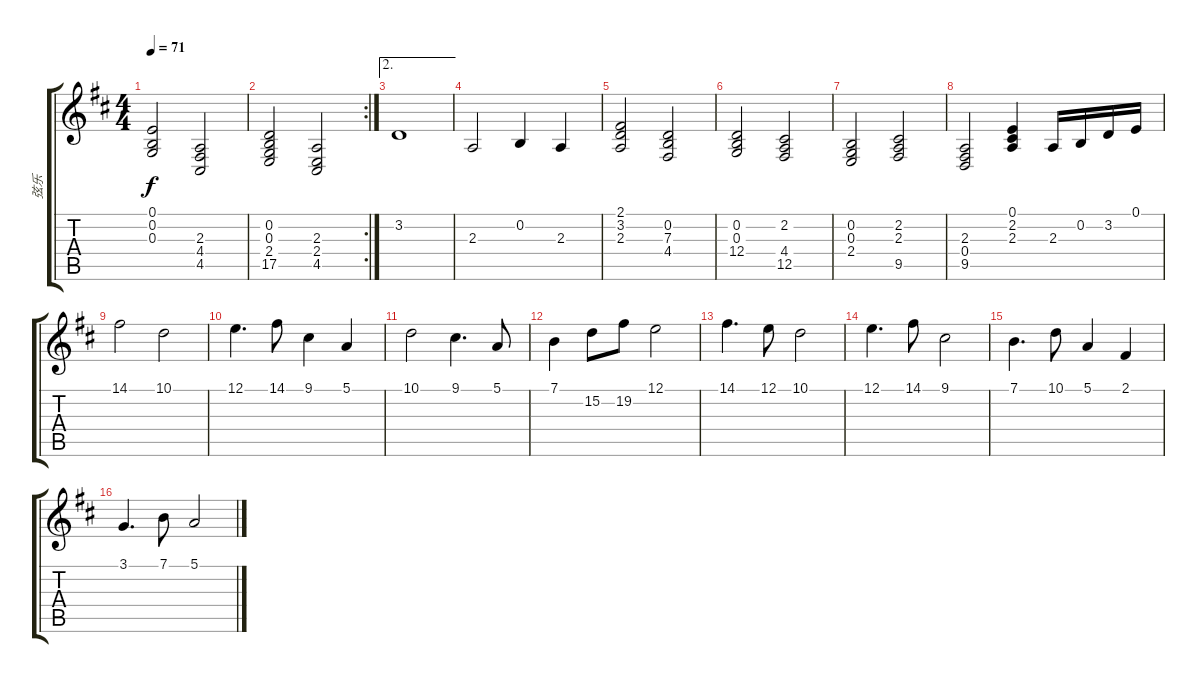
\track ("弦乐" "弦乐") {instrument stringensemble1}
\staff {score tabs}
\tuning (E4 B3 G3 D3 A2 E2) {hide}
\ts (4 4)
\tempo 71
\clef g2
\ks d
(0.1 0.2 0.3).2{dy f} (2.3 4.4 4.5).2 |
\rc 2
(0.2 0.3 2.4 17.5).2 (2.3 2.4 4.5).2 |
\ae 2
3.2.1 |
2.3.2 0.2.4 2.3.4 |
(2.1 3.2 2.3).2 (0.2 7.3 4.4).2 |
(0.2 0.3 12.4).2 (2.2 4.4 12.5).2 |
(0.2 0.3 2.4).2 (2.2 2.3 9.5).2 |
(2.3 0.4 9.5).2 (0.1 2.2 2.3).4 2.3.16 0.2.16 3.2.16 0.1.16 |
14.1.2 10.1.2 |
12.1.4{d} 14.1.8 9.1.4 5.1.4 |
10.1.2 9.1.4{d} 5.1.8 |
7.1.4 15.2.8 19.2.8 12.1.2 |
14.1.4{d} 12.1.8 10.1.2 |
12.1.4{d} 14.1.8 9.1.2 |
7.1.4{d} 10.1.8 5.1.4 2.1.4 |
3.1.4{d} 7.1.8 5.1.2
